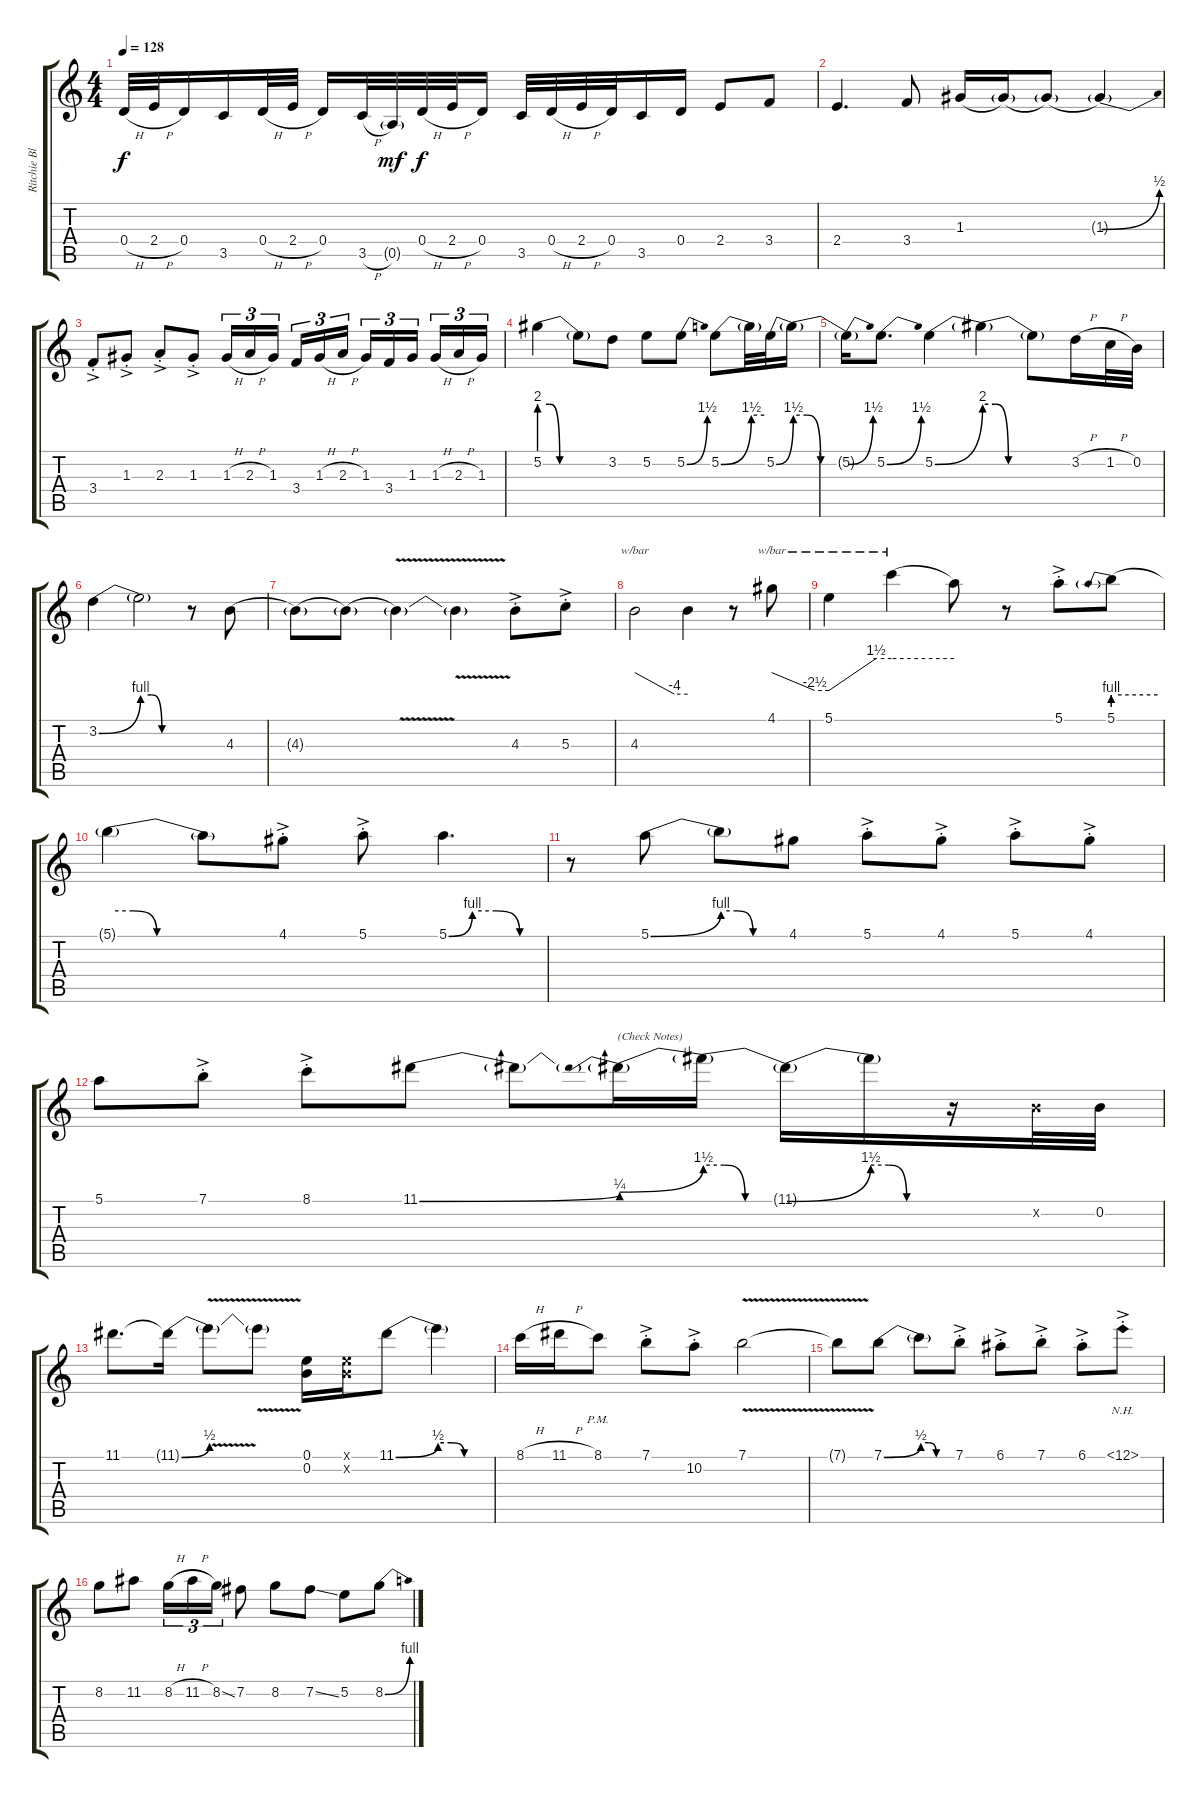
\track ("Ritchie Blackmore - Lead Guitar" "Ritchie Bl") {instrument overdrivenguitar}
\staff {score tabs}
\tuning (E4 B3 G3 D3 A2 E2) {hide}
\ts (4 4)
\tempo 128
\clef g2
\ks c
0.4{h}.32{dy f} 2.4{h}.32 0.4.16 3.5.16 0.4{h}.32 2.4{h}.32 0.4.16 3.5{h}.32 0.5{g}.32{dy mf} 0.4{h}.32{dy f} 2.4{h}.32 0.4.16 3.5.32 0.4{h}.32 2.4{h}.32 0.4.32 3.5.16 0.4.16 2.4.8 3.4.8 |
2.4.4{d} 3.4.8 1.3{be (hold 0 0 60 0)}.16 1.3{be (hold 0 0 60 0) t}.16 1.3{be (hold 0 0 60 0) t}.8 1.3{be (bend 0 0 60 2) t}.4 |
3.4{ac st}.8 1.3{ac st}.8 2.3{ac st}.8 1.3{ac st}.8 1.3{h}.16{tu (3 2)} 2.3{h}.16{tu (3 2)} 1.3.16{tu (3 2)} 3.4.16{tu (3 2)} 1.3{h}.16{tu (3 2)} 2.3{h}.16{tu (3 2)} 1.3.16{tu (3 2)} 3.4.16{tu (3 2)} 1.3.16{tu (3 2)} 1.3{h}.16{tu (3 2)} 2.3{h}.16{tu (3 2)} 1.3.16{tu (3 2)} |
5.2{be (custom 0 8 15 8 30 0 60 0)}.4 5.2{be (hold 0 0 60 0) t}.8 3.2.8 5.2.8 5.2{be (bend 0 0 60 6)}.8 5.2{be (bend 0 0 60 6)}.8 5.2{be (hold 0 6 60 6) t}.32 5.2{be (bend 0 0 60 6)}.32 5.2{be (custom 0 6 15 6 30 0 60 0) t}.16 |
5.2{be (bend 0 0 60 6) t}.16 5.2{be (bend 0 0 60 6)}.8{d} 5.2{be (bend 0 0 60 8)}.4 5.2{be (custom 0 8 15 8 30 0 60 0) t}.4 5.2{be (hold 0 0 60 0) t}.8 3.2{h}.16 1.2{h}.32 0.2.32 |
3.2{be (bend 0 0 60 4)}.4 3.2{be (custom 0 4 15 4 30 0 60 0) t}.2 r.8 4.3{be (hold 0 0 60 0)}.8 |
4.3{be (hold 0 0 60 0) t}.8 4.3{be (hold 0 0 60 0) t}.8 4.3{v t}.4 4.3{v t}.4 4.3{ac st}.8 5.3{ac st}.8 |
4.3.2{tbe (custom default 0 0 45 -16 60 -16)} 4.3{t}.4 r.8 4.1.8{tbe (custom default 0 0 45 -10 60 -10)} |
5.1.4{tbe (custom default 0 -10 45 6 60 6)} 5.1{t}.4{tbe (hold default 0 6 60 6)} 5.1{t}.8 r.8 5.1{ac st}.8 5.1{be (prebend 0 4 60 4)}.8 |
5.1{be (custom 0 4 15 4 30 0 60 0) t}.4 5.1{be (hold 0 0 60 0) t}.8 4.1{ac st}.8 5.1{ac st}.8 5.1{be (custom 0 0 15 4 30 4 45 0 60 0)}.4{d} |
r.8 5.1{be (bend 0 0 60 4)}.8 5.1{be (custom 0 4 15 4 30 0 60 0) t}.8 4.1.8 5.1{ac st}.8 4.1{ac st}.8 5.1{ac st}.8 4.1{ac st}.8 |
5.1.8 7.1{ac st}.8 8.1{ac st}.8 11.1{be (bend 0 0 60 1)}.8 11.1{t}.8 11.1{be (prebendbend 0 1 60 6) t}.16{txt "(Check Notes)"} 11.1{be (custom 0 6 15 6 30 0 60 0) t}.16 11.1{be (bend 0 0 60 6) t}.16 11.1{be (custom 0 6 15 6 30 0 60 0) t}.16 r.16 0.2{x}.32 0.2.32 |
11.1.8{d} 11.1{be (bend 0 0 60 2) t}.16 11.1{v t}.8 11.1{v t}.8 (0.1 0.2).16 (0.1{x} 0.2{x}).16 11.1{be (bend 0 0 60 2)}.8 11.1{be (custom 0 2 15 2 30 0 60 0) t}.4 |
8.1{h}.16 11.1{h}.16 8.1{pm}.8 7.1{ac st}.8 10.2{ac st}.8 7.1{v}.2 |
7.1{v t}.8 7.1{be (bend 0 0 60 2)}.8 7.1{be (custom 0 2 15 2 30 0 60 0) t}.8 7.1{ac st}.8 6.1{ac st}.8 7.1{ac st}.8 6.1{ac st}.8 6.1{nh ac st}.8 |
8.2.8 11.2.8 8.2{h}.16{tu (3 2)} 11.2{h}.16{tu (3 2)} 8.2{ss}.16{tu (3 2)} 7.2.8 8.2.8 7.2{ss}.8 5.2.8 8.2{be (bend 0 0 60 4)}.8
